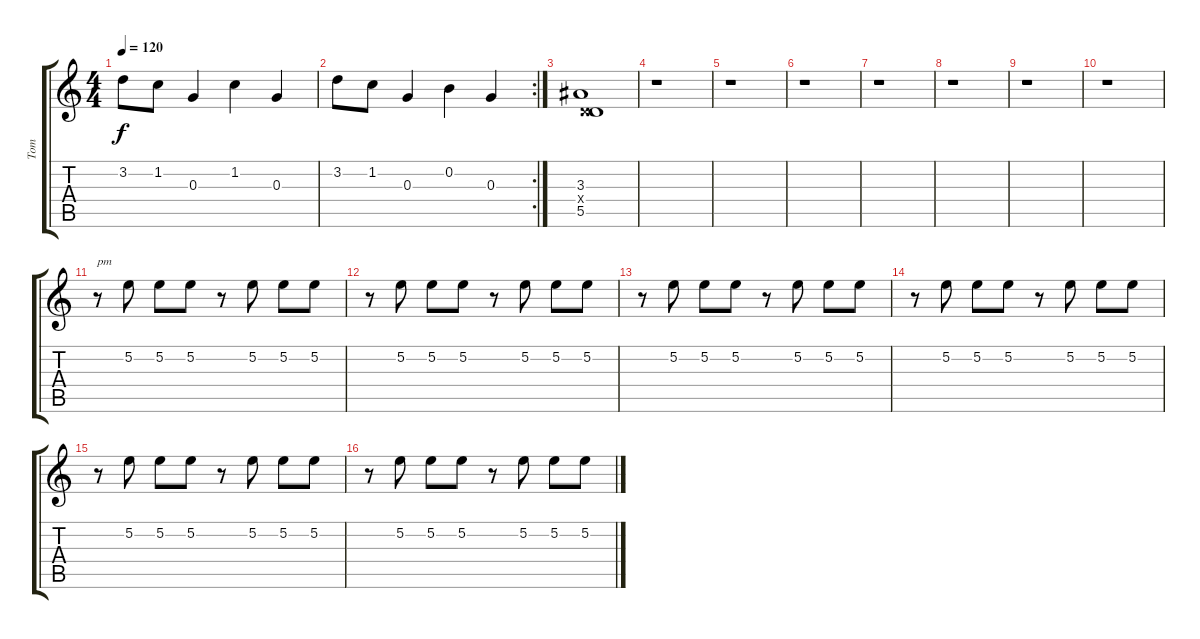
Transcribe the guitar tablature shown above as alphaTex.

\track ("Tom" "Tom") {instrument acousticguitarnylon}
\staff {score tabs}
\tuning (E4 B3 G3 D3 A2 E2) {hide}
\ts (4 4)
\tempo 120
\clef g2
\ks c
3.2.8{dy f} 1.2.8 0.3.4 1.2.4 0.3.4 |
\rc 2
3.2.8 1.2.8 0.3.4 0.2.4 0.3.4 |
(3.3 0.4{x} 5.5).1 |
r.1 |
r.1 |
r.1 |
r.1 |
r.1 |
r.1 |
r.1 |
r.8{txt "pm"} 5.2.8 5.2.8 5.2.8 r.8 5.2.8 5.2.8 5.2.8 |
r.8 5.2.8 5.2.8 5.2.8 r.8 5.2.8 5.2.8 5.2.8 |
r.8 5.2.8 5.2.8 5.2.8 r.8 5.2.8 5.2.8 5.2.8 |
r.8 5.2.8 5.2.8 5.2.8 r.8 5.2.8 5.2.8 5.2.8 |
r.8 5.2.8 5.2.8 5.2.8 r.8 5.2.8 5.2.8 5.2.8 |
r.8 5.2.8 5.2.8 5.2.8 r.8 5.2.8 5.2.8 5.2.8
